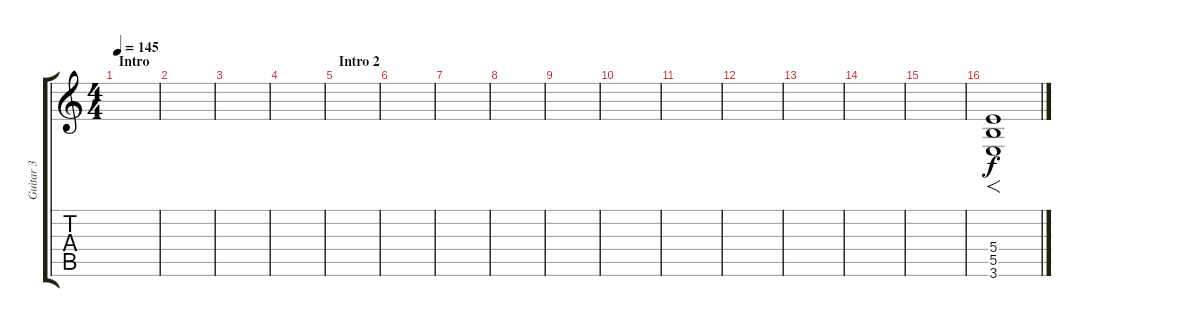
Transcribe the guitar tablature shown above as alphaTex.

\track ("Guitar 3" "Guitar 3") {instrument distortionguitar}
\staff {score tabs}
\tuning (Db4 Ab3 E3 B2 Gb2 Db2) {hide}
\ts (4 4)
\section ("" "Intro")
\tempo 145
\tempo 120
\tempo 145
\clef g2
\ks c
|
|
|
|
\section ("" "Intro 2")
|
|
|
|
|
|
|
|
|
|
|
(5.4 5.5 3.6).1{f}
